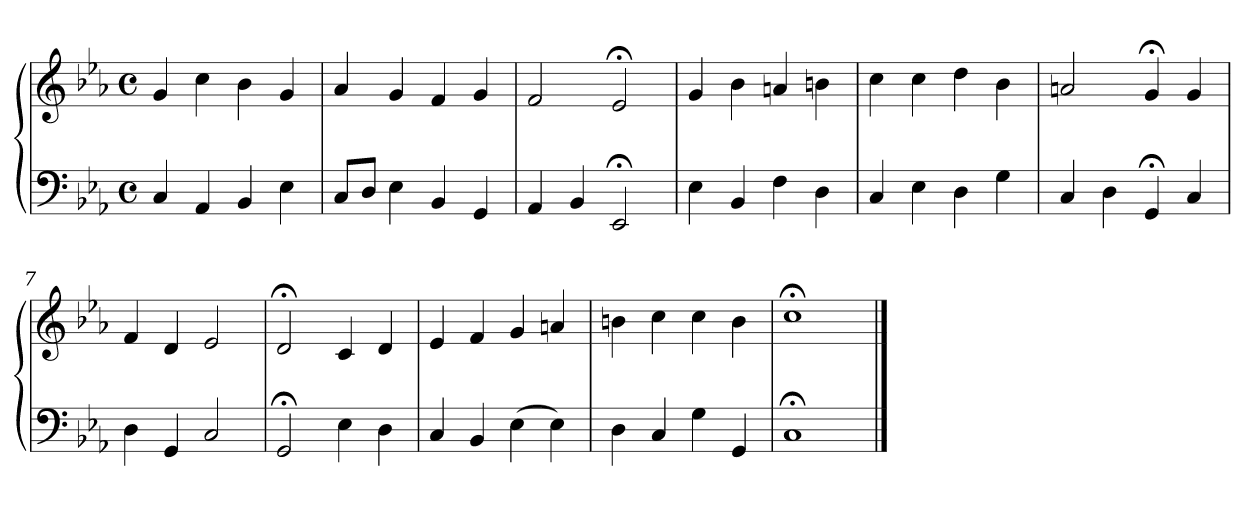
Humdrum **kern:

**kern	**kern
*part1	*part1
*staff2	*staff1
*clefF4	*clefG2
*k[b-e-a-]	*k[b-e-a-]
*M4/4	*M4/4
*met(c)	*met(c)
=1	=1
4C	4g
4AA-	4cc
4BB-	4b-
4E-	4g
=2	=2
8CL	4a-
8DJ	.
4E-	4g
4BB-	4f
4GG	4g
=3	=3
4AA-	2f
4BB-	.
2EE-;<	2e-;<
=4	=4
4E-	4g
4BB-	4b-
4F	4an
4D	4bn
=5	=5
4C	4cc
4E-	4cc
4D	4dd
4G	4b-
=6	=6
4C	2an
4D	.
4GG;<	4g;<
4C	4g
=7	=7
4D	4f
4GG	4d
2C	2e-
!!LO:LB:g=z
=8	=8
2GG;<	2d;<
4E-	4c
4D	4d
=9	=9
4C	4e-
4BB-	4f
(4E-	4g
4E-)	4an
=10	=10
4D	4bn
4C	4cc
4G	4cc
4GG	4b
=11	=11
1C;<	1cc;<
==	==
*-	*-
